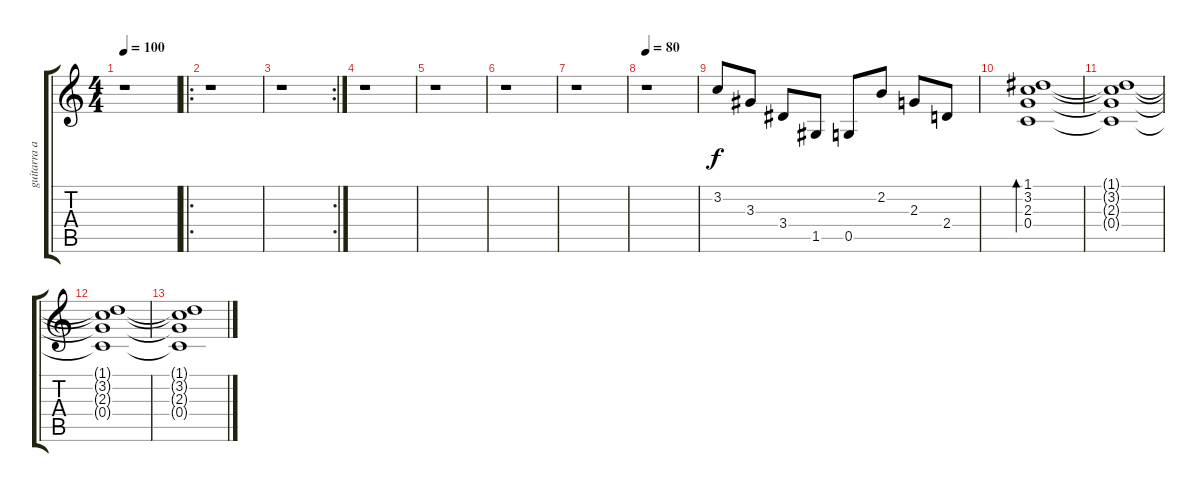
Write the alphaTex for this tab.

\track ("guitarra acustica" "guitarra a") {instrument acousticguitarsteel}
\staff {score tabs}
\tuning (D4 A3 F3 C3 G2 C2) {hide}
\ts (4 4)
\tempo 100
\clef g2
\ks c
r.1{dy f} |
\ro
r.1 |
\rc 2
r.1 |
r.1 |
r.1 |
r.1 |
r.1 |
\tempo 80
r.1 |
3.2.8 3.3.8 3.4.8 1.5.8 0.5.8 2.2.8 2.3.8 2.4.8 |
(1.1 3.2 2.3 0.4).1{bd 240} |
(1.1{t} 3.2{t} 2.3{t} 0.4{t}).1 |
(1.1{t} 3.2{t} 2.3{t} 0.4{t}).1 |
(1.1{t} 3.2{t} 2.3{t} 0.4{t}).1
